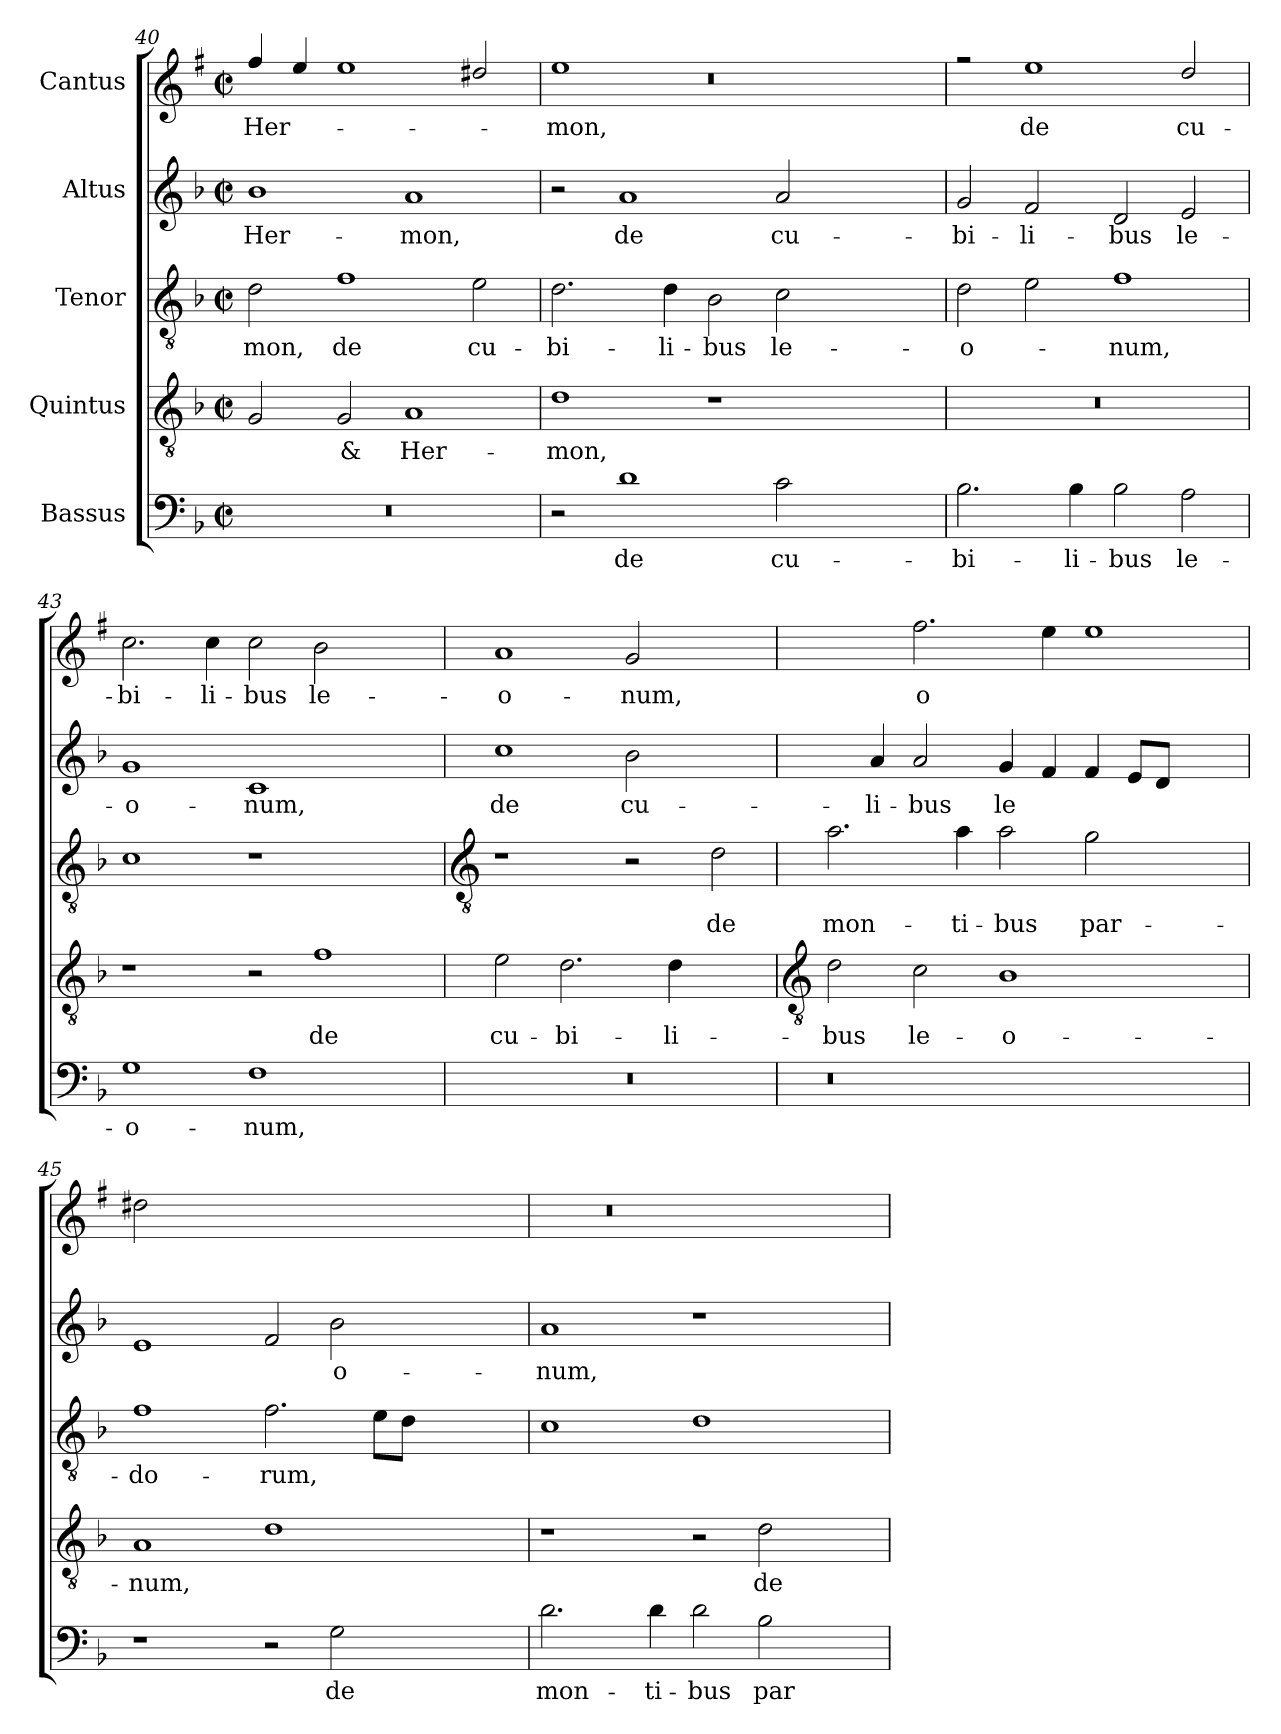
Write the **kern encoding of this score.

**kern	**text	**kern	**text	**kern	**text	**kern	**text	**kern	**text
*part5	*part5	*part4	*part4	*part3	*part3	*part2	*part2	*part1	*part1
*staff5	*staff5	*staff4	*staff4	*staff3	*staff3	*staff2	*staff2	*staff1	*staff1
*I"Bassus	*	*I"Quintus	*	*I"Tenor	*	*I"Altus	*	*I"Cantus	*
*clefF4	*	*clefGv2	*	*clefGv2	*	*clefG2	*	*clefG2	*
*	*	*	*	*	*	*	*	*ITrd1c2	*
*k[b-]	*	*k[b-]	*	*k[b-]	*	*k[b-]	*	*k[b-]	*
*F:	*	*F:	*	*F:	*	*F:	*	*F:	*
*M4/2	*	*M4/2	*	*M4/2	*	*M4/2	*	*M4/2	*
*met(c|)	*	*met(c|)	*	*met(c|)	*	*met(c|)	*	*met(c|)	*
=40	=40	=40	=40	=40	=40	=40	=40	=40	=40
!	!	!	!	!	!LO:LY:b	!	!LO:LY:b	!	!LO:LY:b
*	*	*	*	*	*	*	*	*^	*
0r	.	2G	.	2d	-mon,	1b-	Her-	4ee	0ryy	Her-
.	.	.	.	.	.	.	.	4dd	.	.
!	!	!	!LO:LY:b	!	!LO:LY:b	!	!	!	!	!
.	.	2G	&	1f	de	.	.	1dd	.	.
!	!	!	!LO:LY:b	!	!	!	!LO:LY:b	!	!	!
.	.	1A	Her-	.	.	1a	-mon,	.	.	.
!	!	!	!	!	!LO:LY:b	!	!	!	!	!
.	.	.	.	2e	cu-	.	.	2cc#	.	.
=41	=41	=41	=41	=41	=41	=41	=41	=41	=41	=41
!	!	!	!LO:LY:b	!	!LO:LY:b	!	!	!	!	!LO:LY:b
2r	.	1d	-mon,	2.d	-bi-	2r	.	1dd	0ryy	-mon,
!	!LO:LY:b	!	!	!	!	!	!LO:LY:b	!	!	!
1d	de	.	.	.	.	1a	de	.	.	.
!	!	!	!	!	!LO:LY:b	!	!	!	!	!
.	.	.	.	4d	-li-	.	.	.	.	.
!	!	!	!	!	!LO:LY:b	!	!	!	!	!
.	.	1r	.	2B-	-bus	.	.	0r	.	.
!	!LO:LY:b	!	!	!	!LO:LY:b	!	!LO:LY:b	!	!	!
2c	cu-	.	.	2c	le-	2a	cu-	.	.	.
1ryy	.	1ryy	.	1ryy	.	1ryy	.	.	1ryy	.
=42	=42	=42	=42	=42	=42	=42	=42	=42	=42	=42
!	!LO:LY:b	!	!	!	!LO:LY:b	!	!LO:LY:b	!	!	!
2.B-	-bi-	0r	.	2d	-o-	2g	-bi-	2r	0ryy	.
!	!	!	!	!	!	!	!LO:LY:b	!	!	!LO:LY:b
.	.	.	.	2e	.	2f	-li-	1dd	.	de
!	!LO:LY:b	!	!	!	!	!	!	!	!	!
4B-	-li-	.	.	.	.	.	.	.	.	.
!	!LO:LY:b	!	!	!	!LO:LY:b	!	!LO:LY:b	!	!	!
2B-	-bus	.	.	1f	-num,	2d	-bus	.	.	.
!	!LO:LY:b	!	!	!	!	!	!LO:LY:b	!	!	!LO:LY:b
2A	le-	.	.	.	.	2e	le-	2cc	.	cu-
=43	=43	=43	=43	=43	=43	=43	=43	=43	=43	=43
!	!LO:LY:b	!	!	!	!	!	!LO:LY:b	!	!	!LO:LY:b
1G	-o-	1r	.	1c	.	1g	-o-	2.b-	0ryy	-bi-
!	!	!	!	!	!	!	!	!	!	!LO:LY:b
.	.	.	.	.	.	.	.	4b-	.	-li-
!	!LO:LY:b	!	!	!	!	!	!LO:LY:b	!	!	!LO:LY:b
1F	-num,	2r	.	1r	.	1c	-num,	2b-	.	-bus
!	!	!	!LO:LY:b	!	!	!	!	!	!	!LO:LY:b
.	.	1f	de	.	.	.	.	2a	.	le-
2ryy	.	.	.	2ryy	.	2ryy	.	2ryy	2ryy	.
!!LO:LB:g=z	!!
=44	=44	=44	=44	=44	=44	=44	=44	=44	=44	=44
*	*	*	*	*clefGv2	*	*	*	*	*	*
!	!	!	!LO:LY:b	!	!	!	!LO:LY:b	!	!	!LO:LY:b
0r	.	2e	cu-	1r	.	1cc	de	1g	0ryy	-o-
!	!	!	!LO:LY:b	!	!	!	!	!	!	!
.	.	2.d	-bi-	.	.	.	.	.	.	.
!	!	!	!	!	!	!	!LO:LY:b	!	!	!LO:LY:b
.	.	.	.	2r	.	2b-	cu-	2f	.	-num,
!	!	!	!LO:LY:b	!	!	!	!	!	!	!
.	.	4d	-li-	.	.	.	.	.	.	.
!	!	!	!	!	!LO:LY:b	!	!LO:LY:b	!	!	!LO:LY:b
.	.	2ryy	.	2d	de	[2ayy	-bi-	[2ffyy	.	le-
!!LO:LB:g=z	!!
=45	=45	=45	=45	=45	=45	=45	=45	=45	=45	=45
*	*	*clefGv2	*	*	*	*	*	*	*	*
!	!	!	!LO:LY:b	!	!LO:LY:b	!	!	!	!	!
0r	.	2d	-bus	2.a	mon-	4ayy]	.	2ffyy]	0ryy	.
!	!	!	!	!	!	!	!LO:LY:b	!	!	!
.	.	.	.	.	.	4a	-li-	.	.	.
!	!	!	!LO:LY:b	!	!	!	!LO:LY:b	!	!	!LO:LY:b
.	.	2c	le-	.	.	2a	-bus	2.ee	.	-o
!	!	!	!	!	!LO:LY:b	!	!	!	!	!
.	.	.	.	4a	-ti-	.	.	.	.	.
!	!	!	!LO:LY:b	!	!LO:LY:b	!	!LO:LY:b	!	!	!
.	.	1B-	-o-	2a	-bus	4g	le	.	.	.
.	.	.	.	.	.	4f	.	4dd	.	.
!	!	!	!	!	!LO:LY:b	!	!	!	!	!
.	.	.	.	2g	par-	4f	.	1dd	.	.
.	.	.	.	.	.	8eL	.	.	.	.
.	.	.	.	.	.	8dJ	.	.	.	.
2ryy	.	2ryy	.	2ryy	.	2ryy	.	.	2ryy	.
=45	=45	=45	=45	=45	=45	=45	=45	=45	=45	=45
!	!	!	!LO:LY:b	!	!LO:LY:b	!	!	!	!	!
1r	.	1A	-num,	1f	-do-	1e	.	2cc#	0ryy	.
!	!	!	!	!	!	!	!	!	!	!LO:LY:b
.	.	.	.	.	.	.	.	[1ddyy	.	num,
!	!	!	!	!	!LO:LY:b	!	!	!	!	!
2r	.	1d	.	2.f	-rum,	2f	.	.	.	.
!	!LO:LY:b	!	!	!	!	!	!LO:LY:b	!	!	!
2G	de	.	.	.	.	2b-	o-	1.ddyy_	.	.
.	.	.	.	8eL	.	.	.	.	.	.
.	.	.	.	8dJ	.	.	.	.	.	.
1ryy	.	1ryy	.	1ryy	.	1ryy	.	.	1ryy	.
=46	=46	=46	=46	=46	=46	=46	=46	=46	=46	=46
!	!LO:LY:b	!	!	!	!	!	!LO:LY:b	!	!	!
2.d	mon-	1r	.	1c	.	1a	-num,	2ddyy]	0ryy	.
.	.	.	.	.	.	.	.	0r	.	.
!	!LO:LY:b	!	!	!	!	!	!	!	!	!
4d	-ti-	.	.	.	.	.	.	.	.	.
!	!LO:LY:b	!	!	!	!	!	!	!	!	!
2d	-bus	2r	.	1d	.	1r	.	.	.	.
!	!LO:LY:b	!	!LO:LY:b	!	!	!	!	!	!	!
2B-	par-	2d	de	.	.	.	.	.	.	.
2ryy	.	2ryy	.	2ryy	.	2ryy	.	.	2ryy	.
*	*	*	*	*	*	*	*	*v	*v	*
=	=	=	=	=	=	=	=	=	=
*-	*-	*-	*-	*-	*-	*-	*-	*-	*-
